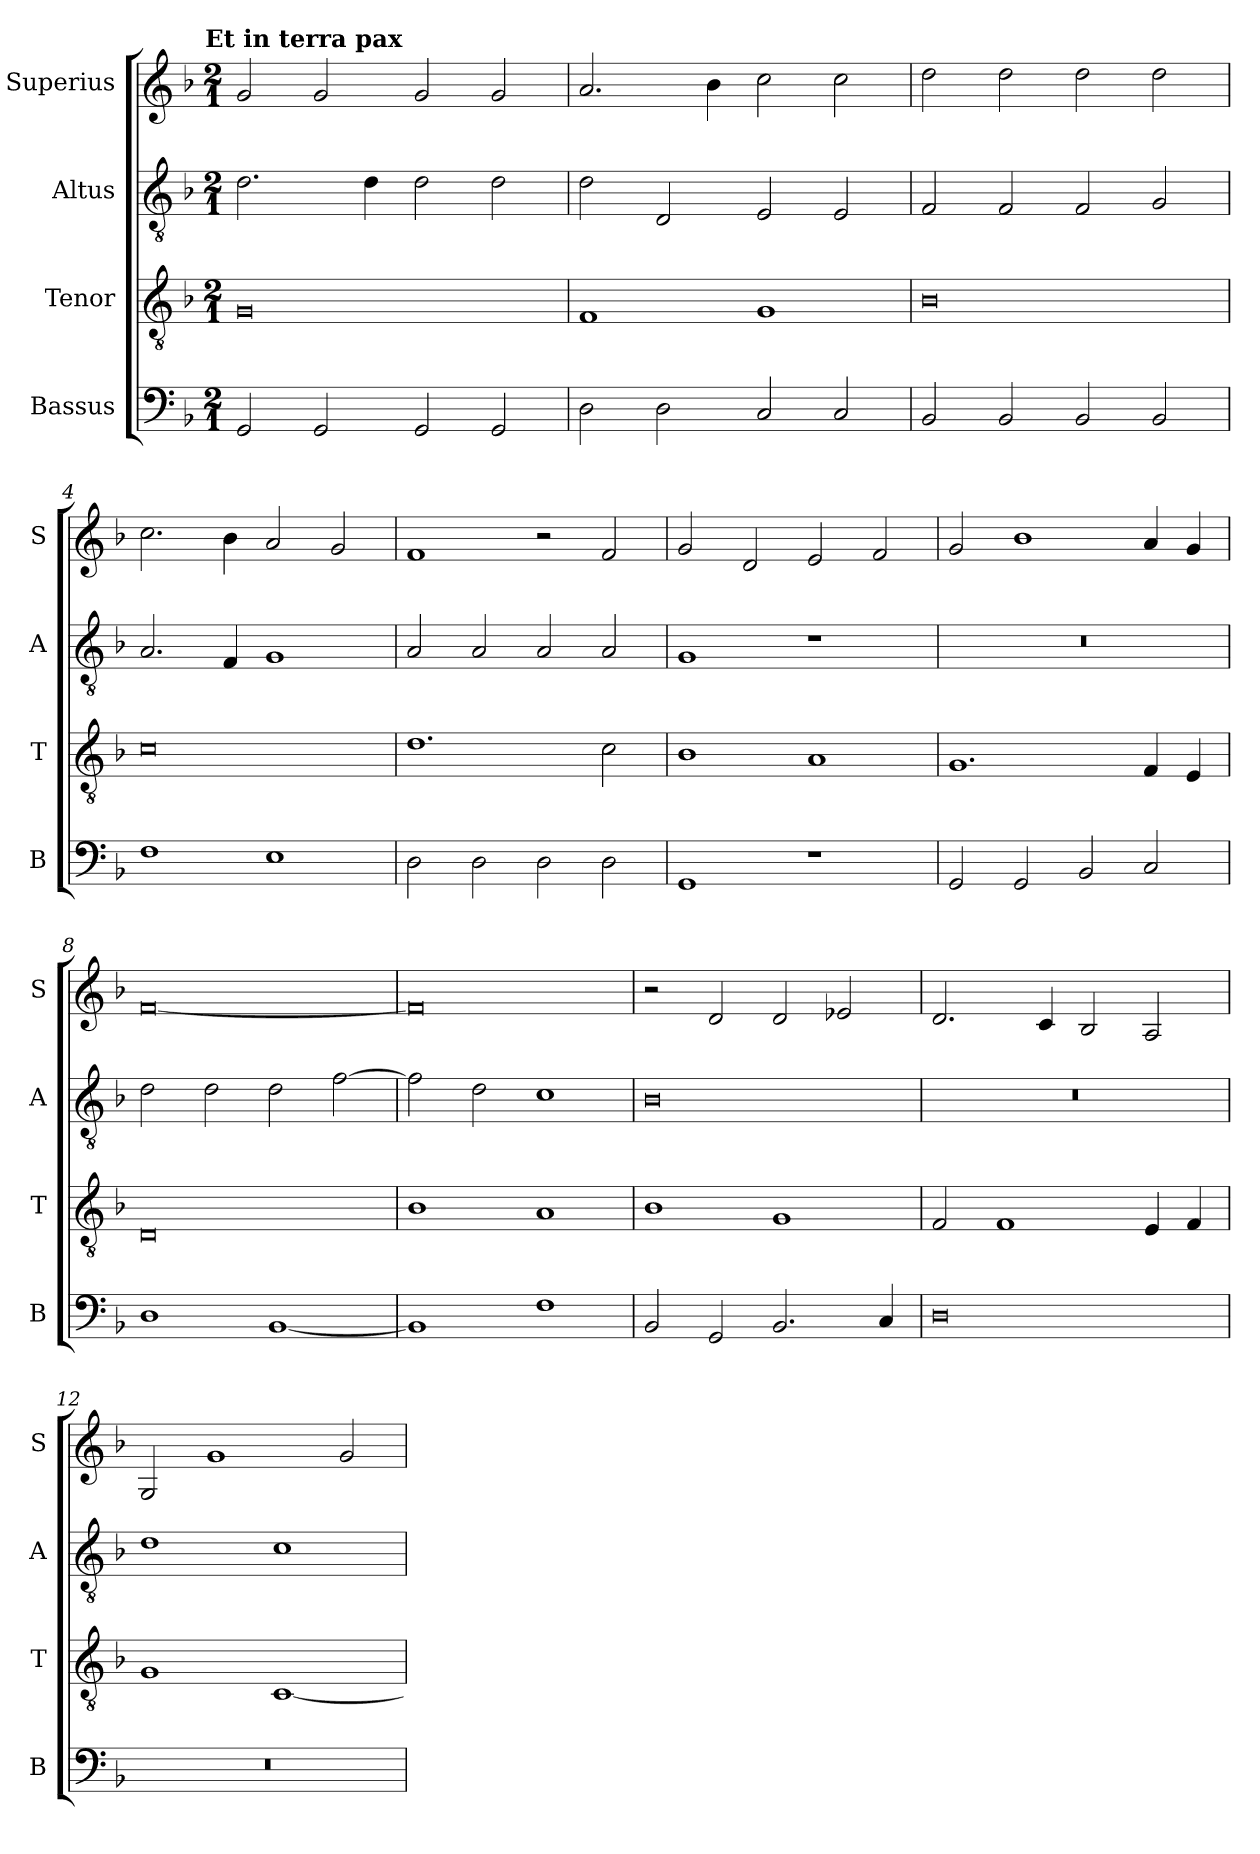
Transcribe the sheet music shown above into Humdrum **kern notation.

**kern	**kern	**kern	**kern
*part4	*part3	*part2	*part1
*staff4	*staff3	*staff2	*staff1
*I"Bassus	*I"Tenor	*I"Altus	*I"Superius
*I'B	*I'T	*I'A	*I'S
*clefF4	*clefGv2	*clefGv2	*clefG2
*k[b-]	*k[b-]	*k[b-]	*k[b-]
!!LO:TX:omd:t=Et in terra pax
*M2/1	*M2/1	*M2/1	*M2/1
=1	=1	=1	=1
2GG/	0G	2.d\	2g/
2GG/	.	.	2g/
.	.	4d\	.
2GG/	.	2d\	2g/
2GG/	.	2d\	2g/
=2	=2	=2	=2
2D\	1F	2d\	2.a/
2D\	.	2D/	.
.	.	.	4b-\
2C/	1G	2E/	2cc\
2C/	.	2E/	2cc\
=3	=3	=3	=3
2BB-/	0B-	2F/	2dd\
2BB-/	.	2F/	2dd\
2BB-/	.	2F/	2dd\
2BB-/	.	2G/	2dd\
=4	=4	=4	=4
1F	0c	2.A/	2.cc\
.	.	4F/	4b-\
1E	.	1G	2a/
.	.	.	2g/
=5	=5	=5	=5
2D\	1.d	2A/	1f
2D\	.	2A/	.
2D\	.	2A/	2r
2D\	2c\	2A/	2f/
=6	=6	=6	=6
1GG	1B-	1G	2g/
.	.	.	2d/
1r	1A	1r	2e/
.	.	.	2f/
=7	=7	=7	=7
2GG/	1.G	0r	2g/
2GG/	.	.	1b-
2BB-/	.	.	.
2C/	4F/	.	4a/
.	4E/	.	4g/
=8	=8	=8	=8
1D	0D	2d\	[0f
.	.	2d\	.
[1BB-	.	2d\	.
.	.	[2f\	.
=9	=9	=9	=9
1BB-]	1B-	2f\]	0f]
.	.	2d\	.
1F	1A	1c	.
=10	=10	=10	=10
2BB-/	1B-	0B-	2r
2GG/	.	.	2d/
2.BB-/	1G	.	2d/
.	.	.	2e-X/
4C/	.	.	.
=11	=11	=11	=11
0D	2F/	0r	2.d/
.	1F	.	.
.	.	.	4c/
.	.	.	2B-/
.	4E/	.	2A/
.	4F/	.	.
=12	=12	=12	=12
0r	1G	1d	2G/
.	.	.	1g
.	[1C	1c	.
.	.	.	2g/
=	=	=	=
*-	*-	*-	*-
